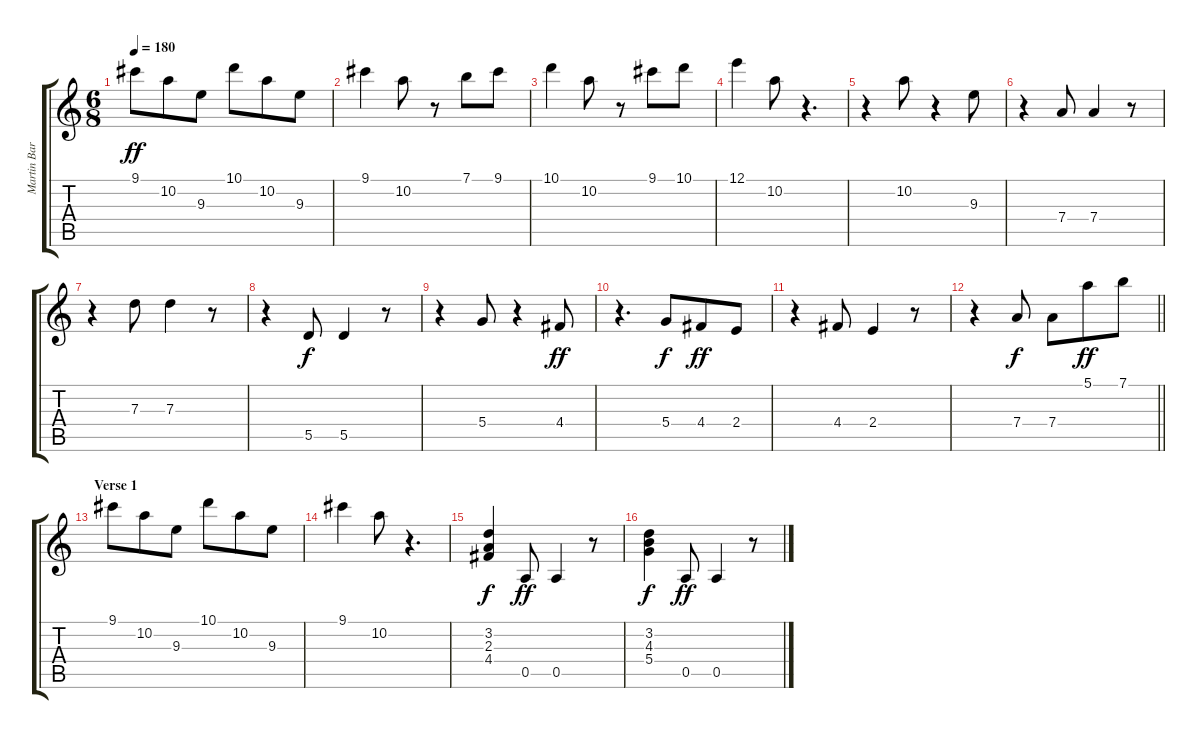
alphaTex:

\track ("Martin Barre - guitar" "Martin Bar") {instrument overdrivenguitar}
\staff {score tabs}
\tuning (E4 B3 G3 D3 A2 E2) {hide}
\ts (6 8)
\tempo 180
\clef g2
\ks c
9.1.8{dy ff} 10.2.8 9.3.8 10.1.8 10.2.8 9.3.8 |
9.1.4 10.2.8 r.8 7.1.8 9.1.8 |
10.1.4 10.2.8 r.8 9.1.8 10.1.8 |
12.1.4 10.2.8 r.4{d} |
r.4 10.2.8 r.4 9.3.8 |
r.4 7.4.8 7.4.4 r.8 |
r.4 7.3.8 7.3.4 r.8 |
r.4 5.5.8{dy f} 5.5.4 r.8 |
r.4 5.4.8 r.4 4.4.8{dy ff} |
r.4{d} 5.4.8{dy f} 4.4.8{dy ff} 2.4.8 |
r.4 4.4.8 2.4.4 r.8 |
\barLineRight lightlight
r.4 7.4.8{dy f} 7.4.8 5.1.8{dy ff} 7.1.8 |
\section ("" "Verse 1")
9.1.8 10.2.8 9.3.8 10.1.8 10.2.8 9.3.8 |
9.1.4 10.2.8 r.4{d} |
(3.2 2.3 4.4).4{dy f} 0.5.8{dy ff} 0.5.4 r.8 |
(3.2 4.3 5.4).4{dy f} 0.5.8{dy ff} 0.5.4 r.8
